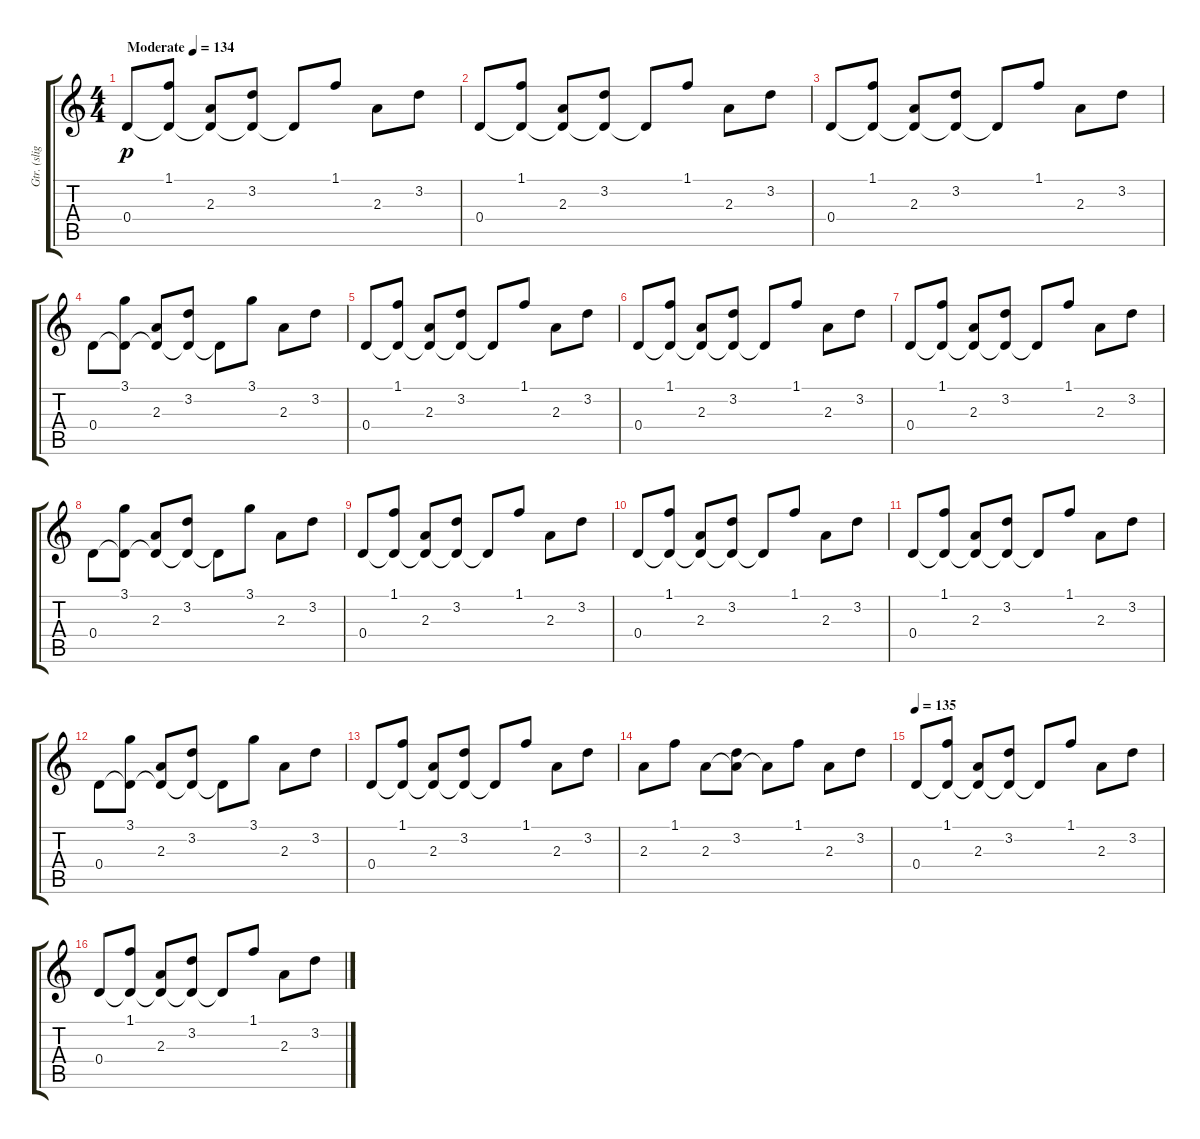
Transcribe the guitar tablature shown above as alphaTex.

\track ("Gtr. (slight dist. w/ flanger)" "Gtr. (slig") {instrument electricguitarclean}
\staff {score tabs}
\tuning (E4 B3 G3 D3 A2 E2) {hide}
\ts (4 4)
\tempo (134 "Moderate")
\clef g2
\ks c
0.4.8{dy p instrument electricguitarclean} (1.1 0.4{t}).8 (2.3 0.4{t}).8 (3.2 0.4{t}).8 0.4{t}.8 1.1.8 2.3.8 3.2.8 |
0.4.8 (1.1 0.4{t}).8 (2.3 0.4{t}).8 (3.2 0.4{t}).8 0.4{t}.8 1.1.8 2.3.8 3.2.8 |
0.4.8 (1.1 0.4{t}).8 (2.3 0.4{t}).8 (3.2 0.4{t}).8 0.4{t}.8 1.1.8 2.3.8 3.2.8 |
0.4.8 (3.1 0.4{t}).8 (2.3 0.4{t}).8 (3.2 0.4{t}).8 0.4{t}.8 3.1.8 2.3.8 3.2.8 |
0.4.8 (1.1 0.4{t}).8 (2.3 0.4{t}).8 (3.2 0.4{t}).8 0.4{t}.8 1.1.8 2.3.8 3.2.8 |
0.4.8 (1.1 0.4{t}).8 (2.3 0.4{t}).8 (3.2 0.4{t}).8 0.4{t}.8 1.1.8 2.3.8 3.2.8 |
0.4.8 (1.1 0.4{t}).8 (2.3 0.4{t}).8 (3.2 0.4{t}).8 0.4{t}.8 1.1.8 2.3.8 3.2.8 |
0.4.8 (3.1 0.4{t}).8 (2.3 0.4{t}).8 (3.2 0.4{t}).8 0.4{t}.8 3.1.8 2.3.8 3.2.8 |
0.4.8 (1.1 0.4{t}).8 (2.3 0.4{t}).8 (3.2 0.4{t}).8 0.4{t}.8 1.1.8 2.3.8 3.2.8 |
0.4.8 (1.1 0.4{t}).8 (2.3 0.4{t}).8 (3.2 0.4{t}).8 0.4{t}.8 1.1.8 2.3.8 3.2.8 |
0.4.8 (1.1 0.4{t}).8 (2.3 0.4{t}).8 (3.2 0.4{t}).8 0.4{t}.8 1.1.8 2.3.8 3.2.8 |
0.4.8 (3.1 0.4{t}).8 (2.3 0.4{t}).8 (3.2 0.4{t}).8 0.4{t}.8 3.1.8 2.3.8 3.2.8 |
0.4.8 (1.1 0.4{t}).8 (2.3 0.4{t}).8 (3.2 0.4{t}).8 0.4{t}.8 1.1.8 2.3.8 3.2.8 |
2.3.8 1.1.8 2.3.8 (3.2 2.3{t}).8 2.3{t}.8 1.1.8 2.3.8 3.2.8 |
\tempo 135
0.4.8 (1.1 0.4{t}).8 (2.3 0.4{t}).8 (3.2 0.4{t}).8 0.4{t}.8 1.1.8 2.3.8 3.2.8 |
0.4.8 (1.1 0.4{t}).8 (2.3 0.4{t}).8 (3.2 0.4{t}).8 0.4{t}.8 1.1.8 2.3.8 3.2.8
